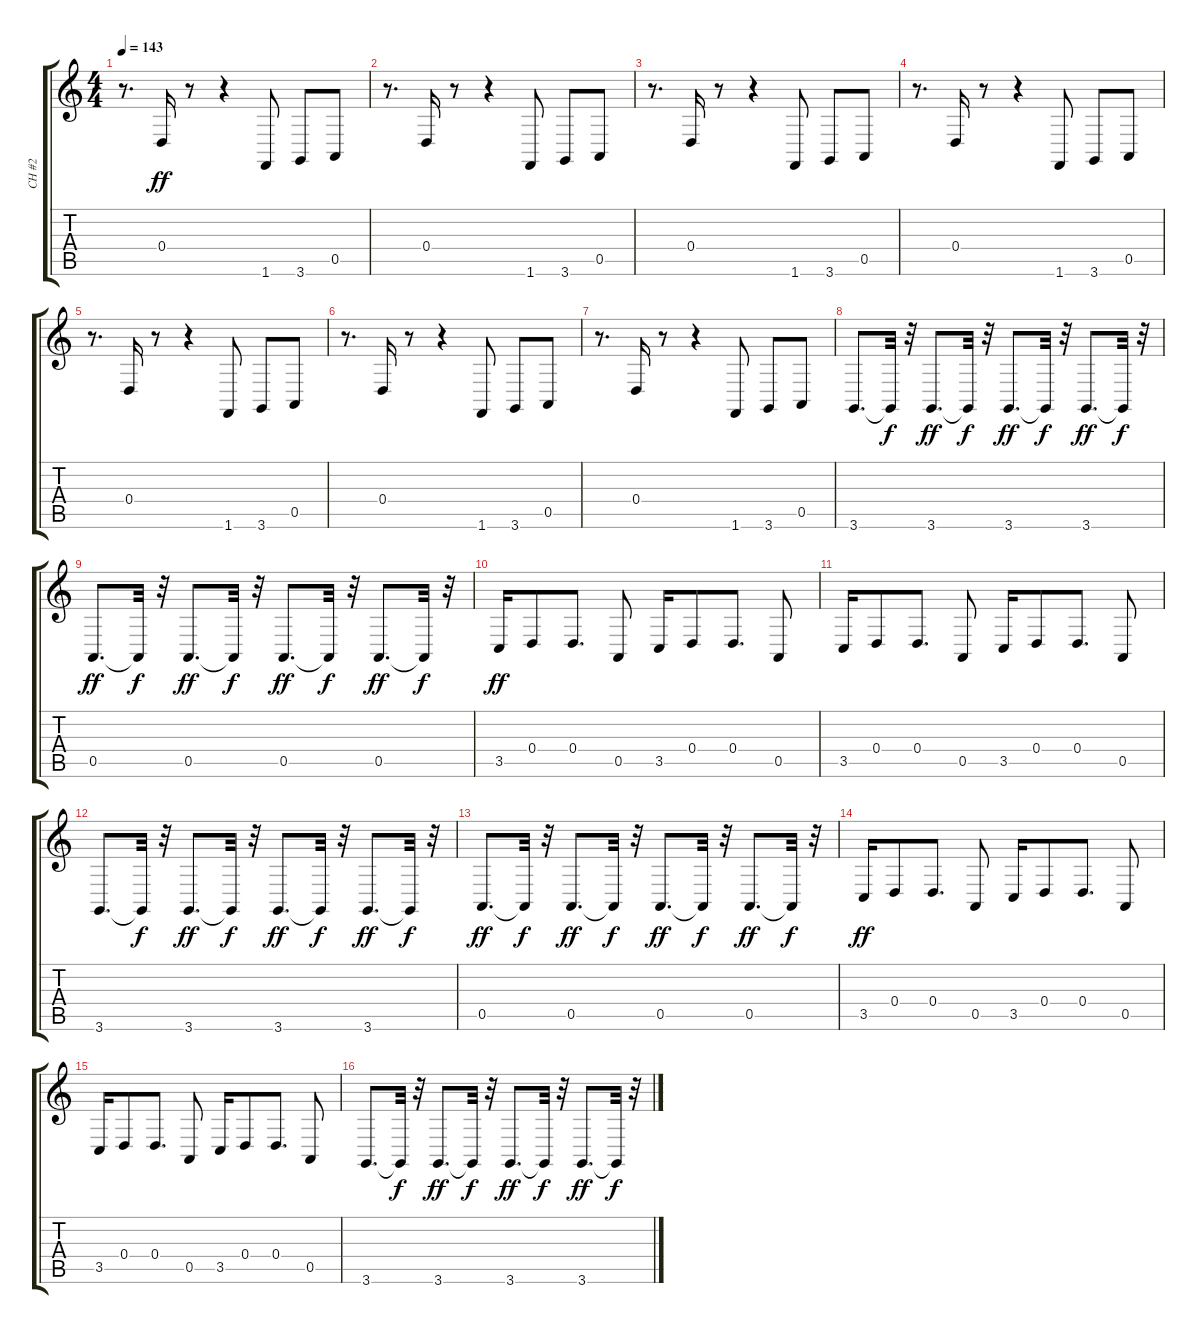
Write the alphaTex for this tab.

\track ("CH #2" "CH #2") {instrument lead5charang}
\staff {score tabs}
\tuning (E4 B3 G3 D3 A2 E2) {hide}
\ts (4 4)
\tempo 143
\clef g2
\ks c
r.8{d dy ff} 0.4.16 r.8 r.4 1.6.8 3.6.8 0.5.8 |
r.8{d} 0.4.16 r.8 r.4 1.6.8 3.6.8 0.5.8 |
r.8{d} 0.4.16 r.8 r.4 1.6.8 3.6.8 0.5.8 |
r.8{d} 0.4.16 r.8 r.4 1.6.8 3.6.8 0.5.8 |
r.8{d} 0.4.16 r.8 r.4 1.6.8 3.6.8 0.5.8 |
r.8{d} 0.4.16 r.8 r.4 1.6.8 3.6.8 0.5.8 |
r.8{d} 0.4.16 r.8 r.4 1.6.8 3.6.8 0.5.8 |
3.6.8{d} 3.6{t}.32{dy f} r.32 3.6.8{d dy ff} 3.6{t}.32{dy f} r.32 3.6.8{d dy ff} 3.6{t}.32{dy f} r.32 3.6.8{d dy ff} 3.6{t}.32{dy f} r.32 |
0.5.8{d dy ff} 0.5{t}.32{dy f} r.32 0.5.8{d dy ff} 0.5{t}.32{dy f} r.32 0.5.8{d dy ff} 0.5{t}.32{dy f} r.32 0.5.8{d dy ff} 0.5{t}.32{dy f} r.32 |
3.5.16{dy ff} 0.4.8 0.4.8{d} 0.5.8 3.5.16 0.4.8 0.4.8{d} 0.5.8 |
3.5.16 0.4.8 0.4.8{d} 0.5.8 3.5.16 0.4.8 0.4.8{d} 0.5.8 |
3.6.8{d} 3.6{t}.32{dy f} r.32 3.6.8{d dy ff} 3.6{t}.32{dy f} r.32 3.6.8{d dy ff} 3.6{t}.32{dy f} r.32 3.6.8{d dy ff} 3.6{t}.32{dy f} r.32 |
0.5.8{d dy ff} 0.5{t}.32{dy f} r.32 0.5.8{d dy ff} 0.5{t}.32{dy f} r.32 0.5.8{d dy ff} 0.5{t}.32{dy f} r.32 0.5.8{d dy ff} 0.5{t}.32{dy f} r.32 |
3.5.16{dy ff} 0.4.8 0.4.8{d} 0.5.8 3.5.16 0.4.8 0.4.8{d} 0.5.8 |
3.5.16 0.4.8 0.4.8{d} 0.5.8 3.5.16 0.4.8 0.4.8{d} 0.5.8 |
3.6.8{d} 3.6{t}.32{dy f} r.32 3.6.8{d dy ff} 3.6{t}.32{dy f} r.32 3.6.8{d dy ff} 3.6{t}.32{dy f} r.32 3.6.8{d dy ff} 3.6{t}.32{dy f} r.32
